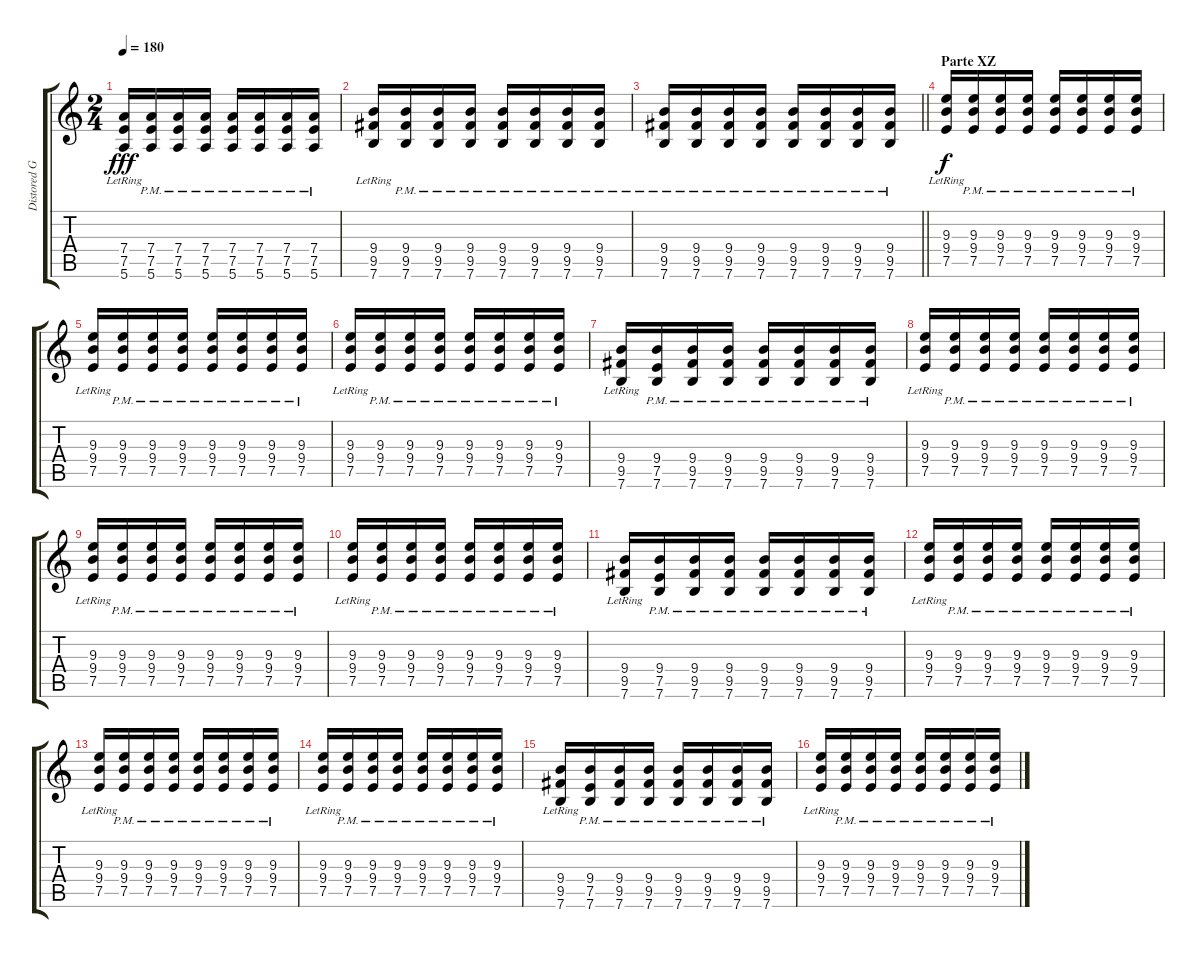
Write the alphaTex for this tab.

\track ("Distored Guitar" "Distored G") {instrument distortionguitar}
\staff {score tabs}
\tuning (E4 B3 G3 D3 A2 E2) {hide}
\ts (2 4)
\tempo 180
\clef g2
\ks c
(7.4{lr} 7.5{lr} 5.6{lr}).16{dy fff} (7.4{pm} 7.5{pm} 5.6{pm}).16 (7.4{pm} 7.5{pm} 5.6{pm}).16 (7.4{pm} 7.5{pm} 5.6{pm}).16 (7.4{pm} 7.5{pm} 5.6{pm}).16 (7.4{pm} 7.5{pm} 5.6{pm}).16 (7.4{pm} 7.5{pm} 5.6{pm}).16 (7.4{pm} 7.5{pm} 5.6{pm}).16 |
(9.4{lr} 9.5{lr} 7.6{lr}).16 (9.4{pm} 9.5{pm} 7.6{pm}).16 (9.4{pm} 9.5{pm} 7.6{pm}).16 (9.4{pm} 9.5{pm} 7.6{pm}).16 (9.4{pm} 9.5{pm} 7.6{pm}).16 (9.4{pm} 9.5{pm} 7.6{pm}).16 (9.4{pm} 9.5{pm} 7.6{pm}).16 (9.4{pm} 9.5{pm} 7.6{pm}).16 |
\barLineRight lightlight
(9.4{pm} 9.5{pm} 7.6{pm}).16 (9.4{pm} 9.5{pm} 7.6{pm}).16 (9.4{pm} 9.5{pm} 7.6{pm}).16 (9.4{pm} 9.5{pm} 7.6{pm}).16 (9.4{pm} 9.5{pm} 7.6{pm}).16 (9.4{pm} 9.5{pm} 7.6{pm}).16 (9.4{pm} 9.5{pm} 7.6{pm}).16 (9.4{pm} 9.5{pm} 7.6{pm}).16 |
\section ("" "Parte XZ")
(9.3{lr} 9.4 7.5).16{dy f} (9.3{pm} 9.4{pm} 7.5{pm}).16 (9.3{pm} 9.4{pm} 7.5{pm}).16 (9.3{pm} 9.4{pm} 7.5{pm}).16 (9.3{pm} 9.4{pm} 7.5{pm}).16 (9.3{pm} 9.4{pm} 7.5{pm}).16 (9.3{pm} 9.4{pm} 7.5{pm}).16 (9.3{pm} 9.4{pm} 7.5{pm}).16 |
(9.3{lr} 9.4 7.5).16 (9.3{pm} 9.4{pm} 7.5{pm}).16 (9.3{pm} 9.4{pm} 7.5{pm}).16 (9.3{pm} 9.4{pm} 7.5{pm}).16 (9.3{pm} 9.4{pm} 7.5{pm}).16 (9.3{pm} 9.4{pm} 7.5{pm}).16 (9.3{pm} 9.4{pm} 7.5{pm}).16 (9.3{pm} 9.4{pm} 7.5{pm}).16 |
(9.3{lr} 9.4 7.5).16 (9.3{pm} 9.4{pm} 7.5{pm}).16 (9.3{pm} 9.4{pm} 7.5{pm}).16 (9.3{pm} 9.4{pm} 7.5{pm}).16 (9.3{pm} 9.4{pm} 7.5{pm}).16 (9.3{pm} 9.4{pm} 7.5{pm}).16 (9.3{pm} 9.4{pm} 7.5{pm}).16 (9.3{pm} 9.4{pm} 7.5{pm}).16 |
(9.4{lr} 9.5{lr} 7.6{lr}).16 (9.4{pm} 7.5{pm} 7.6{pm}).16 (9.4{pm} 9.5{pm} 7.6{pm}).16 (9.4{pm} 9.5{pm} 7.6{pm}).16 (9.4{pm} 9.5{pm} 7.6{pm}).16 (9.4{pm} 9.5{pm} 7.6{pm}).16 (9.4{pm} 9.5{pm} 7.6{pm}).16 (9.4{pm} 9.5{pm} 7.6{pm}).16 |
(9.3{lr} 9.4 7.5).16 (9.3{pm} 9.4{pm} 7.5{pm}).16 (9.3{pm} 9.4{pm} 7.5{pm}).16 (9.3{pm} 9.4{pm} 7.5{pm}).16 (9.3{pm} 9.4{pm} 7.5{pm}).16 (9.3{pm} 9.4{pm} 7.5{pm}).16 (9.3{pm} 9.4{pm} 7.5{pm}).16 (9.3{pm} 9.4{pm} 7.5{pm}).16 |
(9.3{lr} 9.4 7.5).16 (9.3{pm} 9.4{pm} 7.5{pm}).16 (9.3{pm} 9.4{pm} 7.5{pm}).16 (9.3{pm} 9.4{pm} 7.5{pm}).16 (9.3{pm} 9.4{pm} 7.5{pm}).16 (9.3{pm} 9.4{pm} 7.5{pm}).16 (9.3{pm} 9.4{pm} 7.5{pm}).16 (9.3{pm} 9.4{pm} 7.5{pm}).16 |
(9.3{lr} 9.4 7.5).16 (9.3{pm} 9.4{pm} 7.5{pm}).16 (9.3{pm} 9.4{pm} 7.5{pm}).16 (9.3{pm} 9.4{pm} 7.5{pm}).16 (9.3{pm} 9.4{pm} 7.5{pm}).16 (9.3{pm} 9.4{pm} 7.5{pm}).16 (9.3{pm} 9.4{pm} 7.5{pm}).16 (9.3{pm} 9.4{pm} 7.5{pm}).16 |
(9.4{lr} 9.5{lr} 7.6{lr}).16 (9.4{pm} 7.5{pm} 7.6{pm}).16 (9.4{pm} 9.5{pm} 7.6{pm}).16 (9.4{pm} 9.5{pm} 7.6{pm}).16 (9.4{pm} 9.5{pm} 7.6{pm}).16 (9.4{pm} 9.5{pm} 7.6{pm}).16 (9.4{pm} 9.5{pm} 7.6{pm}).16 (9.4{pm} 9.5{pm} 7.6{pm}).16 |
(9.3{lr} 9.4 7.5).16 (9.3{pm} 9.4{pm} 7.5{pm}).16 (9.3{pm} 9.4{pm} 7.5{pm}).16 (9.3{pm} 9.4{pm} 7.5{pm}).16 (9.3{pm} 9.4{pm} 7.5{pm}).16 (9.3{pm} 9.4{pm} 7.5{pm}).16 (9.3{pm} 9.4{pm} 7.5{pm}).16 (9.3{pm} 9.4{pm} 7.5{pm}).16 |
(9.3{lr} 9.4 7.5).16 (9.3{pm} 9.4{pm} 7.5{pm}).16 (9.3{pm} 9.4{pm} 7.5{pm}).16 (9.3{pm} 9.4{pm} 7.5{pm}).16 (9.3{pm} 9.4{pm} 7.5{pm}).16 (9.3{pm} 9.4{pm} 7.5{pm}).16 (9.3{pm} 9.4{pm} 7.5{pm}).16 (9.3{pm} 9.4{pm} 7.5{pm}).16 |
(9.3{lr} 9.4 7.5).16 (9.3{pm} 9.4{pm} 7.5{pm}).16 (9.3{pm} 9.4{pm} 7.5{pm}).16 (9.3{pm} 9.4{pm} 7.5{pm}).16 (9.3{pm} 9.4{pm} 7.5{pm}).16 (9.3{pm} 9.4{pm} 7.5{pm}).16 (9.3{pm} 9.4{pm} 7.5{pm}).16 (9.3{pm} 9.4{pm} 7.5{pm}).16 |
(9.4{lr} 9.5{lr} 7.6{lr}).16 (9.4{pm} 7.5{pm} 7.6{pm}).16 (9.4{pm} 9.5{pm} 7.6{pm}).16 (9.4{pm} 9.5{pm} 7.6{pm}).16 (9.4{pm} 9.5{pm} 7.6{pm}).16 (9.4{pm} 9.5{pm} 7.6{pm}).16 (9.4{pm} 9.5{pm} 7.6{pm}).16 (9.4{pm} 9.5{pm} 7.6{pm}).16 |
(9.3{lr} 9.4 7.5).16 (9.3{pm} 9.4{pm} 7.5{pm}).16 (9.3{pm} 9.4{pm} 7.5{pm}).16 (9.3{pm} 9.4{pm} 7.5{pm}).16 (9.3{pm} 9.4{pm} 7.5{pm}).16 (9.3{pm} 9.4{pm} 7.5{pm}).16 (9.3{pm} 9.4{pm} 7.5{pm}).16 (9.3{pm} 9.4{pm} 7.5{pm}).16
